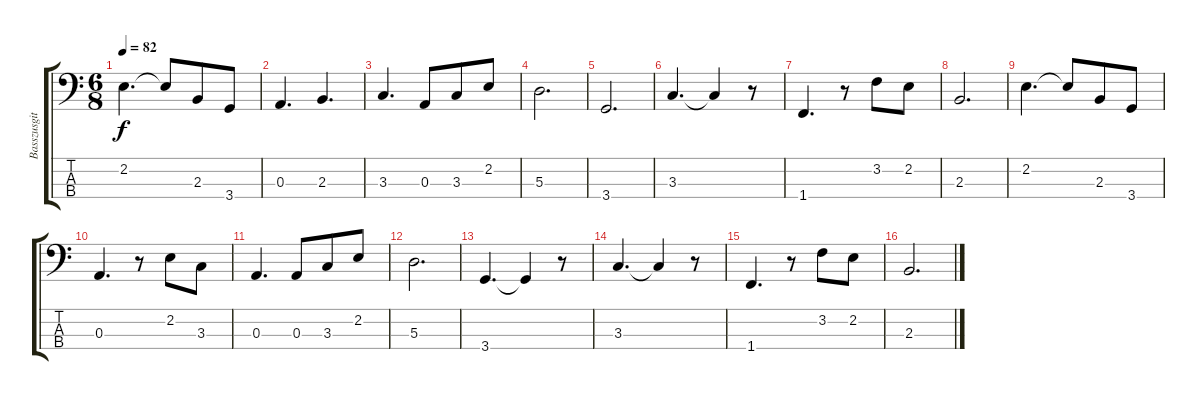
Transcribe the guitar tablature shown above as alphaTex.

\track ("Basszusgitár (Andy Pyle)" "Basszusgit") {instrument electricbassfinger}
\staff {score tabs}
\tuning (G2 D2 A1 E1) {hide}
\ts (6 8)
\tempo 82
\clef f4
\ks c
2.2.4{d dy f} 2.2{t}.8 2.3.8 3.4.8 |
0.3.4{d} 2.3.4{d} |
3.3.4{d} 0.3.8 3.3.8 2.2.8 |
5.3.2{d} |
3.4.2{d} |
3.3.4{d} 3.3{t}.4 r.8 |
1.4.4{d} r.8 3.2.8 2.2.8 |
2.3.2{d} |
2.2.4{d} 2.2{t}.8 2.3.8 3.4.8 |
0.3.4{d} r.8 2.2.8 3.3.8 |
0.3.4{d} 0.3.8 3.3.8 2.2.8 |
5.3.2{d} |
3.4.4{d} 3.4{t}.4 r.8 |
3.3.4{d} 3.3{t}.4 r.8 |
1.4.4{d} r.8 3.2.8 2.2.8 |
2.3.2{d}
